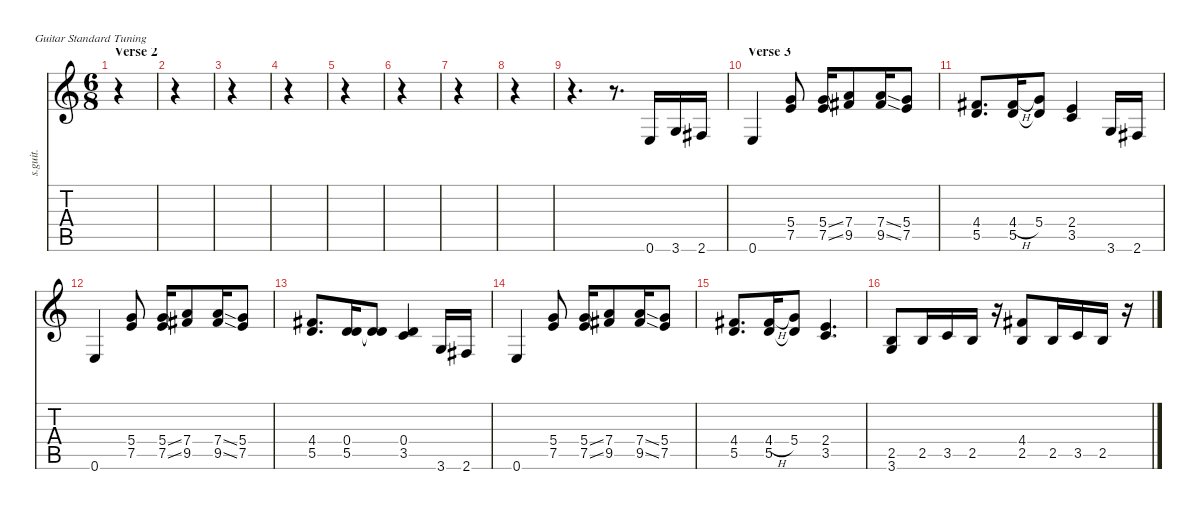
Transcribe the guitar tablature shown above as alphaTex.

\defaultSystemsLayout 4
\hideDynamics
\bracketExtendMode nobrackets
\track ("James Hetfield - Clean II" "s.guit.") {instrument electricguitarclean}
\staff {score tabs}
\tuning (E4 B3 G3 D3 A2 E2)
\ts (6 8)
\section ("" "Verse 2")
\tempo (71 hide)
\clef g2
\ks c
r.4{dy f} |
r.4 |
r.4 |
r.4 |
r.4 |
r.4 |
r.4 |
r.4 |
r.4{d} r.8{d} 0.6.16{lyrics (0 "") lyrics (1 "") lyrics (2 "") lyrics (3 "") lyrics (4 "")} 3.6.16{lyrics (0 "") lyrics (1 "") lyrics (2 "") lyrics (3 "") lyrics (4 "")} 2.6{acc #}.16{lyrics (0 "") lyrics (1 "") lyrics (2 "") lyrics (3 "") lyrics (4 "")} |
\section ("" "Verse 3")
0.6.4{lyrics (0 "") lyrics (1 "") lyrics (2 "") lyrics (3 "") lyrics (4 "")} (5.4 7.5).8{lyrics (0 "") lyrics (1 "") lyrics (2 "") lyrics (3 "") lyrics (4 "")} (5.4{ss} 7.5{ss}).16{lyrics (0 "") lyrics (1 "") lyrics (2 "") lyrics (3 "") lyrics (4 "")} (7.4 9.5{acc #}).8{lyrics (0 "") lyrics (1 "") lyrics (2 "") lyrics (3 "") lyrics (4 "")} (7.4{ss} 9.5{ss acc #}).16{lyrics (0 "") lyrics (1 "") lyrics (2 "") lyrics (3 "") lyrics (4 "")} (5.4 7.5).8{lyrics (0 "") lyrics (1 "") lyrics (2 "") lyrics (3 "") lyrics (4 "")} |
(4.4{acc #} 5.5).8{d lyrics (0 "") lyrics (1 "") lyrics (2 "") lyrics (3 "") lyrics (4 "")} (4.4{h acc #} 5.5).16{lyrics (0 "") lyrics (1 "") lyrics (2 "") lyrics (3 "") lyrics (4 "")} (5.4 5.5{t}).8{lyrics (0 "") lyrics (1 "") lyrics (2 "") lyrics (3 "") lyrics (4 "")} (2.4 3.5).4{lyrics (0 "") lyrics (1 "") lyrics (2 "") lyrics (3 "") lyrics (4 "")} 3.6.16{lyrics (0 "") lyrics (1 "") lyrics (2 "") lyrics (3 "") lyrics (4 "")} 2.6{acc #}.16{lyrics (0 "") lyrics (1 "") lyrics (2 "") lyrics (3 "") lyrics (4 "")} |
0.6.4{lyrics (0 "") lyrics (1 "") lyrics (2 "") lyrics (3 "") lyrics (4 "")} (5.4 7.5).8{lyrics (0 "") lyrics (1 "") lyrics (2 "") lyrics (3 "") lyrics (4 "")} (5.4{ss} 7.5{ss}).16{lyrics (0 "") lyrics (1 "") lyrics (2 "") lyrics (3 "") lyrics (4 "")} (7.4 9.5{acc #}).8{lyrics (0 "") lyrics (1 "") lyrics (2 "") lyrics (3 "") lyrics (4 "")} (7.4{ss} 9.5{ss acc #}).16{lyrics (0 "") lyrics (1 "") lyrics (2 "") lyrics (3 "") lyrics (4 "")} (5.4 7.5).8{lyrics (0 "") lyrics (1 "") lyrics (2 "") lyrics (3 "") lyrics (4 "")} |
(4.4{acc #} 5.5).8{d lyrics (0 "") lyrics (1 "") lyrics (2 "") lyrics (3 "") lyrics (4 "")} (0.4 5.5).16{lyrics (0 "") lyrics (1 "") lyrics (2 "") lyrics (3 "") lyrics (4 "")} (0.4{t} 5.5{t}).8{lyrics (0 "") lyrics (1 "") lyrics (2 "") lyrics (3 "") lyrics (4 "")} (0.4 3.5).4{lyrics (0 "") lyrics (1 "") lyrics (2 "") lyrics (3 "") lyrics (4 "")} 3.6.16{lyrics (0 "") lyrics (1 "") lyrics (2 "") lyrics (3 "") lyrics (4 "")} 2.6{acc #}.16{lyrics (0 "") lyrics (1 "") lyrics (2 "") lyrics (3 "") lyrics (4 "")} |
0.6.4{lyrics (0 "") lyrics (1 "") lyrics (2 "") lyrics (3 "") lyrics (4 "")} (5.4 7.5).8{lyrics (0 "") lyrics (1 "") lyrics (2 "") lyrics (3 "") lyrics (4 "")} (5.4{ss} 7.5{ss}).16{lyrics (0 "") lyrics (1 "") lyrics (2 "") lyrics (3 "") lyrics (4 "")} (7.4 9.5{acc #}).8{lyrics (0 "") lyrics (1 "") lyrics (2 "") lyrics (3 "") lyrics (4 "")} (7.4{ss} 9.5{ss acc #}).16{lyrics (0 "") lyrics (1 "") lyrics (2 "") lyrics (3 "") lyrics (4 "")} (5.4 7.5).8{lyrics (0 "") lyrics (1 "") lyrics (2 "") lyrics (3 "") lyrics (4 "")} |
(4.4{acc #} 5.5).8{d lyrics (0 "") lyrics (1 "") lyrics (2 "") lyrics (3 "") lyrics (4 "")} (4.4{h acc #} 5.5).16{lyrics (0 "") lyrics (1 "") lyrics (2 "") lyrics (3 "") lyrics (4 "")} (5.4 5.5{t}).8{lyrics (0 "") lyrics (1 "") lyrics (2 "") lyrics (3 "") lyrics (4 "")} (2.4 3.5).4{d lyrics (0 "") lyrics (1 "") lyrics (2 "") lyrics (3 "") lyrics (4 "")} |
(2.5 3.6).8{lyrics (0 "") lyrics (1 "") lyrics (2 "") lyrics (3 "") lyrics (4 "")} 2.5.16{lyrics (0 "") lyrics (1 "") lyrics (2 "") lyrics (3 "") lyrics (4 "")} 3.5.16{lyrics (0 "") lyrics (1 "") lyrics (2 "") lyrics (3 "") lyrics (4 "")} 2.5.16{lyrics (0 "") lyrics (1 "") lyrics (2 "") lyrics (3 "") lyrics (4 "")} r.16 (4.4{acc #} 2.5).8{lyrics (0 "") lyrics (1 "") lyrics (2 "") lyrics (3 "") lyrics (4 "")} 2.5.16{lyrics (0 "") lyrics (1 "") lyrics (2 "") lyrics (3 "") lyrics (4 "")} 3.5.16{lyrics (0 "") lyrics (1 "") lyrics (2 "") lyrics (3 "") lyrics (4 "")} 2.5.16{lyrics (0 "") lyrics (1 "") lyrics (2 "") lyrics (3 "") lyrics (4 "")} r.16
